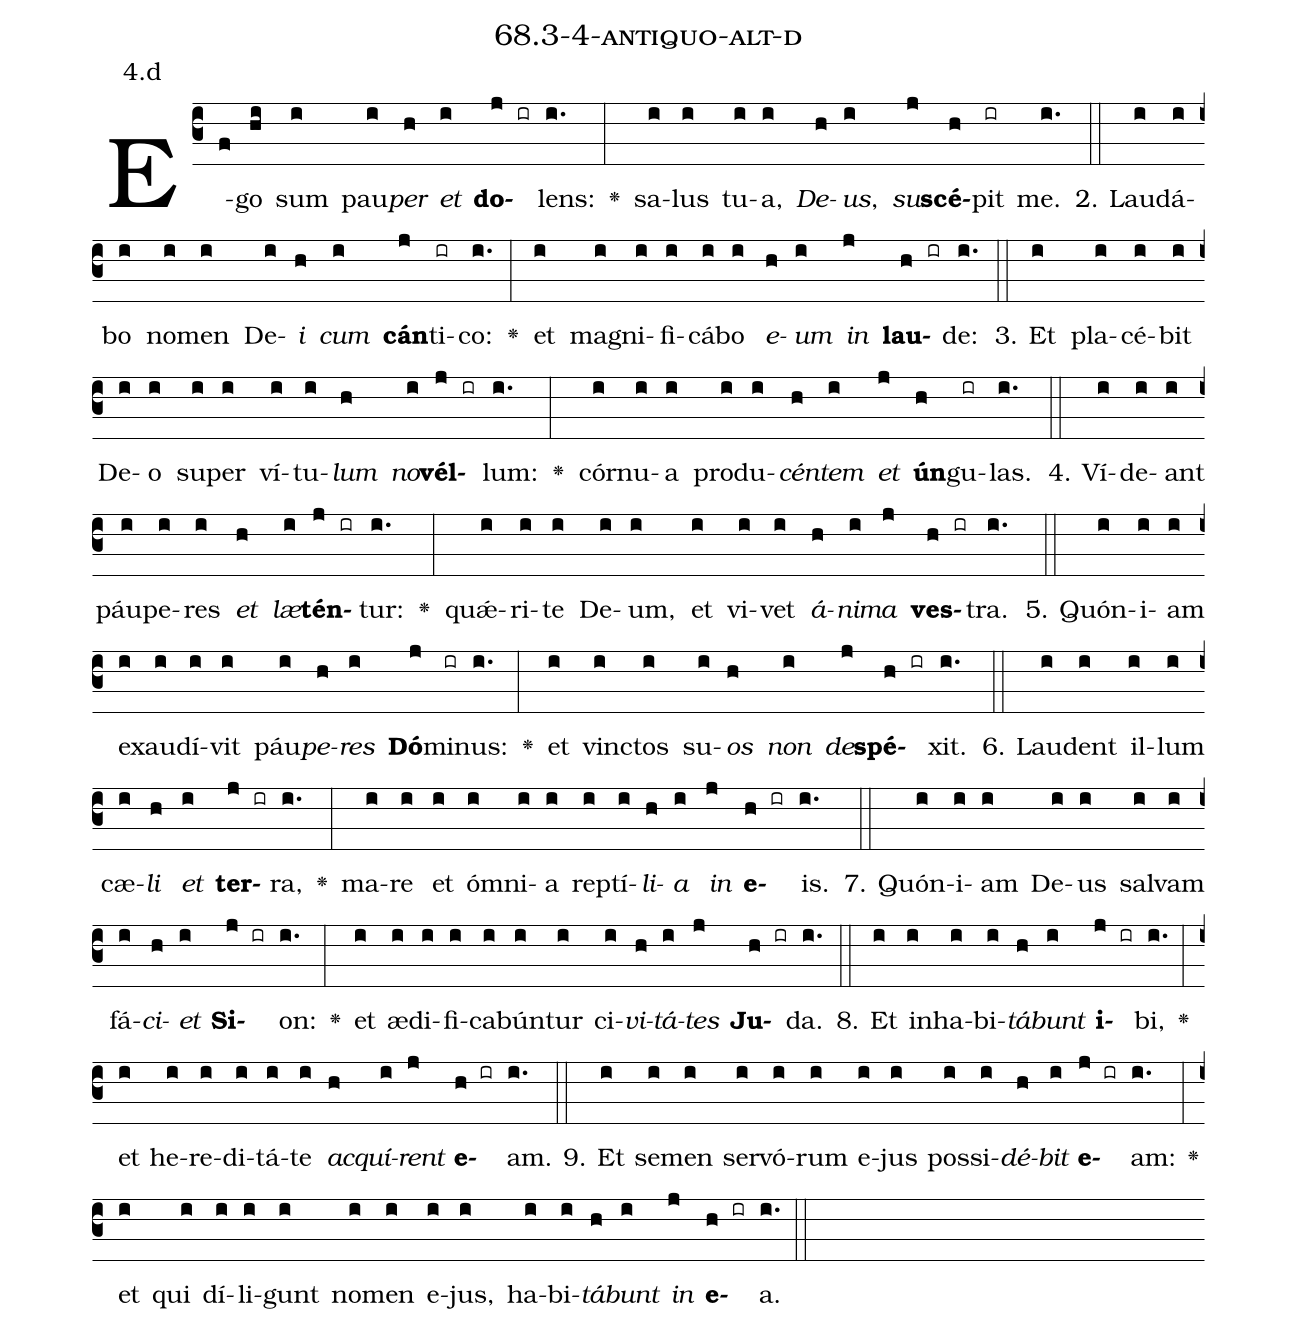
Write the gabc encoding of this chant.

name: 68.3-4-antiquo-alt-d;
annotation: 4.d;
%%
(c3)E(f)go(hi) sum(i) pau(i)<i>per</i>(h) <i>et</i>(i) <b>do</b>(j ir)lens:(i.) <v>\greheightstar</v>(:) sa(i)lus(i) tu(i)a,(i) <i>De</i>(h)<i>us</i>,(i) <i>su</i>(j)<b>scé</b>(h)pit(ir) me.(i.) (::)
2. Lau(i)dá(i)bo(i) no(i)men(i) De(i)<i>i</i>(h) <i>cum</i>(i) <b>cán</b>(j)ti(ir)co:(i.) <v>\greheightstar</v>(:) et(i) ma(i)gni(i)fi(i)cá(i)bo(i) <i>e</i>(h)<i>um</i>(i) <i>in</i>(j) <b>lau</b>(h ir)de:(i.) (::)
3. Et(i) pla(i)cé(i)bit(i) De(i)o(i) su(i)per(i) ví(i)tu(i)<i>lum</i>(h) <i>no</i>(i)<b>vél</b>(j ir)lum:(i.) <v>\greheightstar</v>(:) cór(i)nu(i)a(i) pro(i)du(i)<i>cén</i>(h)<i>tem</i>(i) <i>et</i>(j) <b>ún</b>(h)gu(ir)las.(i.) (::)
4. Ví(i)de(i)ant(i) páu(i)pe(i)res(i) <i>et</i>(h) <i>læ</i>(i)<b>tén</b>(j ir)tur:(i.) <v>\greheightstar</v>(:) quǽ(i)ri(i)te(i) De(i)um,(i) et(i) vi(i)vet(i) <i>á</i>(h)<i>ni</i>(i)<i>ma</i>(j) <b>ves</b>(h ir)tra.(i.) (::)
5. Quón(i)i(i)am(i) ex(i)au(i)dí(i)vit(i) páu(i)<i>pe</i>(h)<i>res</i>(i) <b>Dó</b>(j)mi(ir)nus:(i.) <v>\greheightstar</v>(:) et(i) vinc(i)tos(i) su(i)<i>os</i>(h) <i>non</i>(i) <i>de</i>(j)<b>spé</b>(h ir)xit.(i.) (::)
6. Lau(i)dent(i) il(i)lum(i) cæ(i)<i>li</i>(h) <i>et</i>(i) <b>ter</b>(j ir)ra,(i.) <v>\greheightstar</v>(:) ma(i)re(i) et(i) óm(i)ni(i)a(i) rep(i)tí(i)<i>li</i>(h)<i>a</i>(i) <i>in</i>(j) <b>e</b>(h ir)is.(i.) (::)
7. Quón(i)i(i)am(i) De(i)us(i) sal(i)vam(i) fá(i)<i>ci</i>(h)<i>et</i>(i) <b>Si</b>(j ir)on:(i.) <v>\greheightstar</v>(:) et(i) æ(i)di(i)fi(i)ca(i)bún(i)tur(i) ci(i)<i>vi</i>(h)<i>tá</i>(i)<i>tes</i>(j) <b>Ju</b>(h ir)da.(i.) (::)
8. Et(i) in(i)ha(i)bi(i)<i>tá</i>(h)<i>bunt</i>(i) <b>i</b>(j ir)bi,(i.) <v>\greheightstar</v>(:) et(i) he(i)re(i)di(i)tá(i)te(i) <i>ac</i>(h)<i>quí</i>(i)<i>rent</i>(j) <b>e</b>(h ir)am.(i.) (::)
9. Et(i) se(i)men(i) ser(i)vó(i)rum(i) e(i)jus(i) pos(i)si(i)<i>dé</i>(h)<i>bit</i>(i) <b>e</b>(j ir)am:(i.) <v>\greheightstar</v>(:) et(i) qui(i) dí(i)li(i)gunt(i) no(i)men(i) e(i)jus,(i) ha(i)bi(i)<i>tá</i>(h)<i>bunt</i>(i) <i>in</i>(j) <b>e</b>(h ir)a.(i.) (::)
